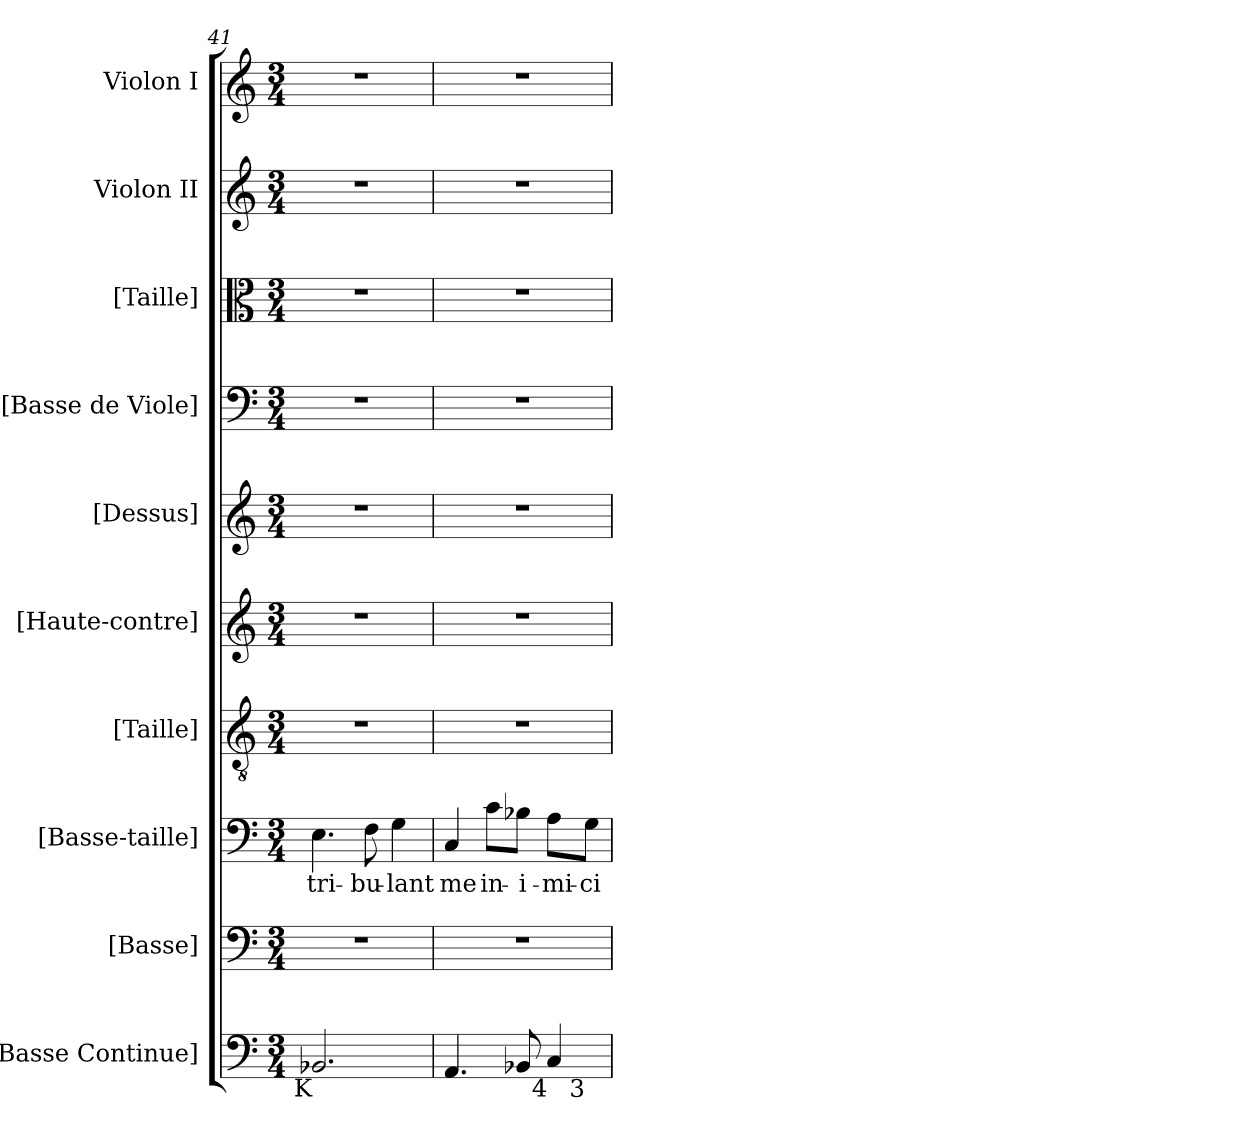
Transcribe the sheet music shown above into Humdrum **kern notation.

**kern	**kern	**kern	**text	**kern	**kern	**kern	**kern	**kern	**kern	**kern
*part10	*part9	*part8	*part8	*part7	*part6	*part5	*part4	*part3	*part2	*part1
*staff10	*staff9	*staff8	*staff8	*staff7	*staff6	*staff5	*staff4	*staff3	*staff2	*staff1
*I"[Basse Continue]	*I"[Basse]	*I"[Basse-taille]	*	*I"[Taille]	*I"[Haute-contre]	*I"[Dessus]	*I"[Basse de Viole]	*I"[Taille]	*I"Violon II	*I"Violon I
*I'B.c.	*I'B.	*I'B.t.	*	*I'T.	*I'H.C.	*I'D.	*	*	*I'Vln. II	*I'Vln. I
*clefF4	*clefF4	*clefF4	*	*clefGv2	*clefG2	*clefG2	*clefF4	*clefC3	*clefG2	*clefG2
*	*	*	*	*ITrd7c12	*ITrd7c12	*	*	*	*	*
*k[]	*k[]	*k[]	*	*k[]	*k[]	*k[]	*k[]	*k[]	*k[]	*k[]
*M3/4	*M3/4	*M3/4	*	*M3/4	*M3/4	*M3/4	*M3/4	*M3/4	*M3/4	*M3/4
=41	=41	=41	=41	=41	=41	=41	=41	=41	=41	=41
!	!LO:N:vis=1	!	!	!	!	!	!	!	!	!
!LO:TX:b:rj:t=K	!	!	!	!	!	!	!	!	!	!
!	!	!	!LO:LY:b:color=#000000	!LO:N:vis=1	!LO:N:vis=1	!LO:N:vis=1	!LO:N:vis=1	!LO:N:vis=1	!LO:N:vis=1	!LO:N:vis=1
2.BB-Xi/	2.r	4.Ei\	tri-	2.r	2.r	2.r	2.r	2.r	2.r	2.r
!	!	!	!LO:LY:b:color=#000000	!	!	!	!	!	!	!
.	.	8Fi\	-bu-	.	.	.	.	.	.	.
!	!	!	!LO:LY:b:color=#000000	!	!	!	!	!	!	!
.	.	4Gi\	-lant	.	.	.	.	.	.	.
=42	=42	=42	=42	=42	=42	=42	=42	=42	=42	=42
!	!LO:N:vis=1	!	!	!	!	!	!	!	!	!
!	!	!	!LO:LY:b:color=#000000	!LO:N:vis=1	!LO:N:vis=1	!LO:N:vis=1	!LO:N:vis=1	!LO:N:vis=1	!LO:N:vis=1	!LO:N:vis=1
*^	*	*	*	*	*	*	*	*	*	*
4.AAi/	2ryy	2.r	4Ci/	me	2.r	2.r	2.r	2.r	2.r	2.r	2.r
!	!	!	!	!LO:LY:b:color=#000000	!	!	!	!	!	!	!
.	.	.	8ci\L	in-	.	.	.	.	.	.	.
!	!	!	!	!LO:LY:b:color=#000000	!	!	!	!	!	!	!
8BB-Xi/	.	.	8B-Xi\J	-i-	.	.	.	.	.	.	.
!LO:TX:b:rj:t=4	!	!	!	!	!	!	!	!	!	!	!
!	!	!	!	!LO:LY:b:color=#000000	!	!	!	!	!	!	!
4Ci/	8ryy	.	8Ai\L	-mi-	.	.	.	.	.	.	.
!	!LO:TX:b:rj:t=3	!	!	!	!	!	!	!	!	!	!
!	!	!	!	!LO:LY:b:color=#000000	!	!	!	!	!	!	!
.	8ryy	.	8Gi\J	-ci	.	.	.	.	.	.	.
*v	*v	*	*	*	*	*	*	*	*	*	*
=	=	=	=	=	=	=	=	=	=	=
*-	*-	*-	*-	*-	*-	*-	*-	*-	*-	*-
